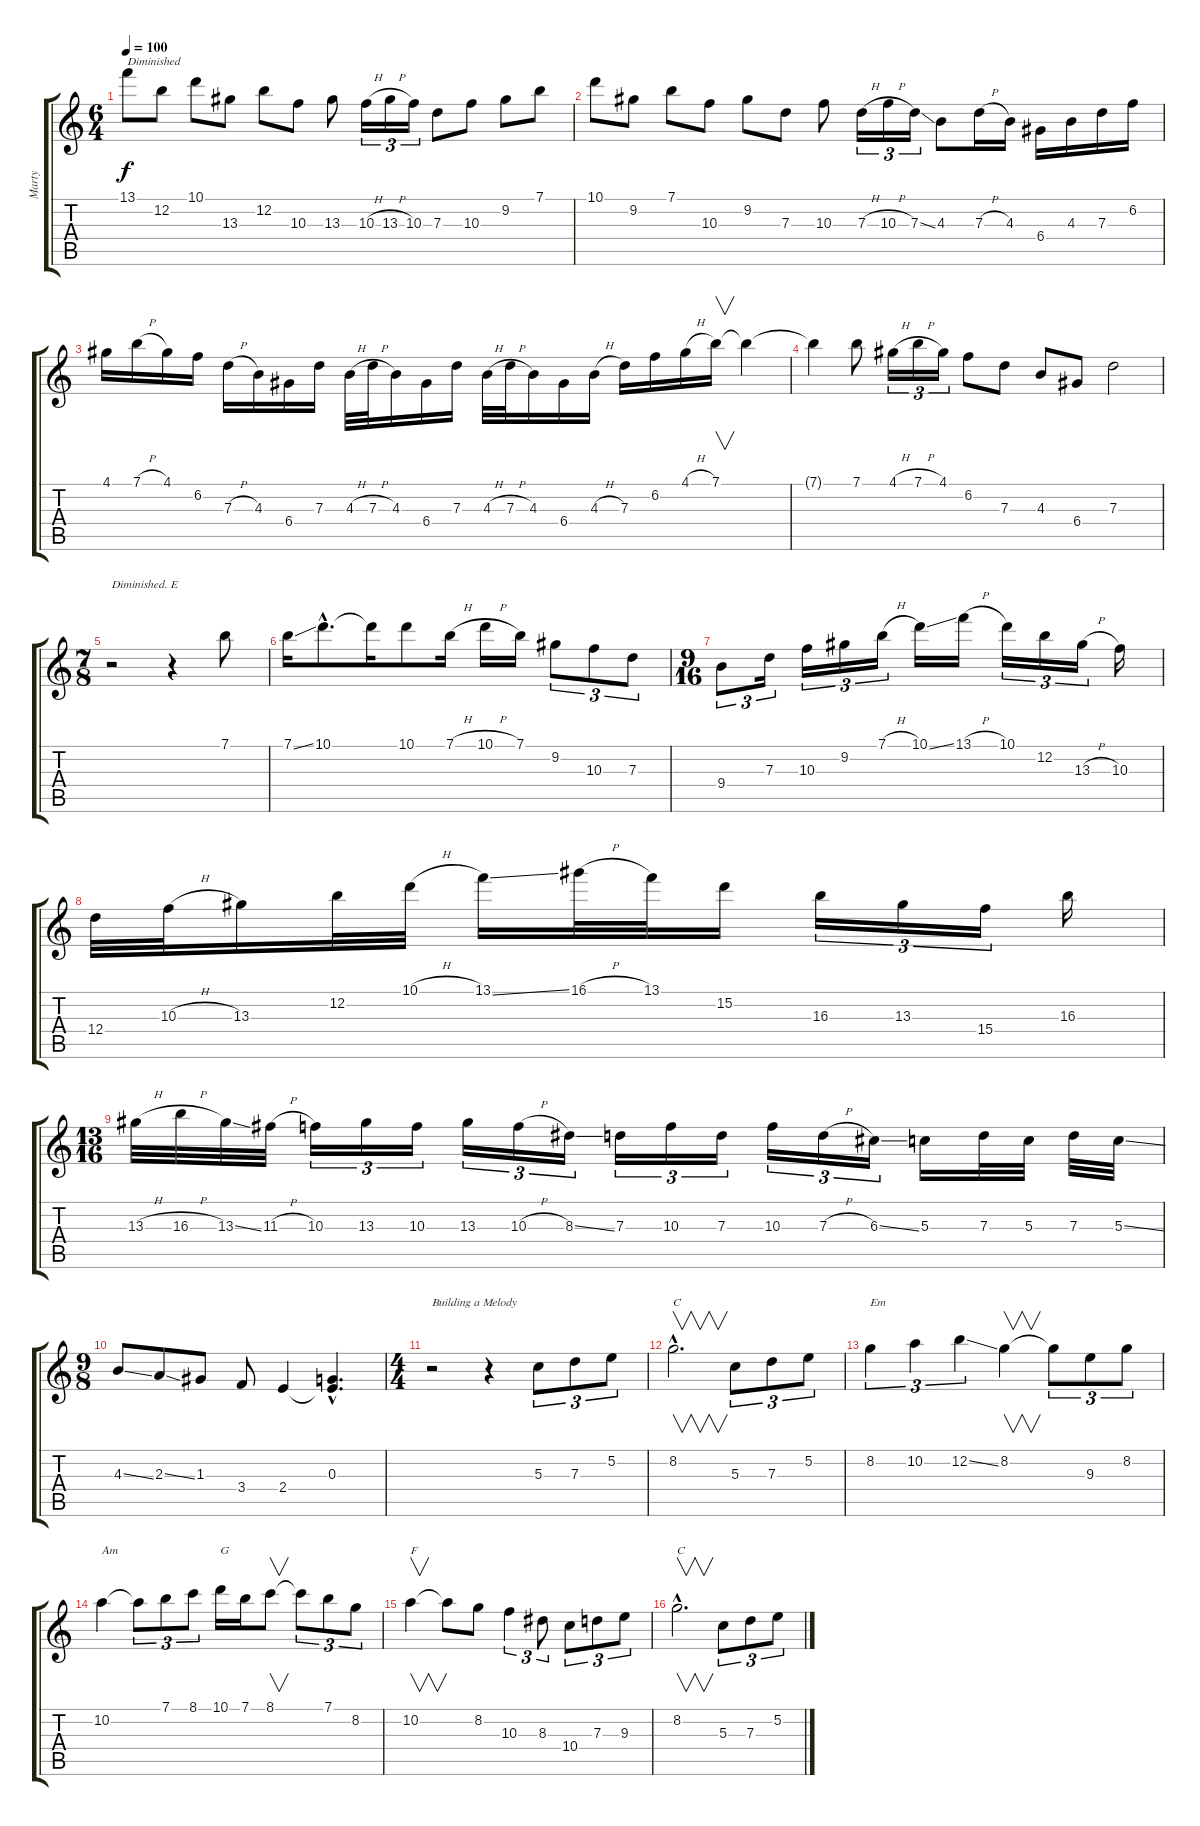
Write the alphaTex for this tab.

\track ("Marty" "Marty") {instrument distortionguitar}
\staff {score tabs}
\tuning (E4 B3 G3 D3 A2 E2) {hide}
\ts (6 4)
\tempo 100
\clef g2
\ks c
13.1.8{txt "Diminished" dy f} 12.2.8 10.1.8 13.3.8 12.2.8 10.3.8 13.3.8 10.3{h}.16{tu (3 2)} 13.3{h}.16{tu (3 2)} 10.3.16{tu (3 2)} 7.3.8 10.3.8 9.2.8 7.1.8 |
10.1.8 9.2.8 7.1.8 10.3.8 9.2.8 7.3.8 10.3.8 7.3{h}.16{tu (3 2)} 10.3{h}.16{tu (3 2)} 7.3{ss}.16{tu (3 2)} 4.3.8 7.3{h}.16 4.3.16 6.4.16 4.3.16 7.3.16 6.2.16 |
4.1.16 7.1{h}.16 4.1.16 6.2.16 7.3{h}.16 4.3.16 6.4.16 7.3.16 4.3{h}.32 7.3{h}.32 4.3.16 6.4.16 7.3.16 4.3{h}.32 7.3{h}.32 4.3.16 6.4.16 4.3{h}.16 7.3.16 6.2.16 4.1{h}.16 7.1.16{v} 7.1{t}.4 |
7.1{t}.4 7.1.8 4.1{h}.16{tu (3 2)} 7.1{h}.16{tu (3 2)} 4.1.16{tu (3 2)} 6.2.8 7.3.8 4.3.8 6.4.8 7.3.2 |
\ts (7 8)
r.2{txt "Diminished. E"} r.4 7.1.8 |
7.1{ss}.16 10.1{hac}.8{d} 10.1{t}.16 10.1.8 7.1{h}.16 10.1{h}.16 7.1.16 9.2.8{tu (3 2)} 10.3.8{tu (3 2)} 7.3.8{tu (3 2)} |
\ts (9 16)
9.4.8{tu (3 2)} 7.3.16{tu (3 2)} 10.3.16{tu (3 2)} 9.2.16{tu (3 2)} 7.1{h}.16{tu (3 2)} 10.1{ss}.16 13.1{h}.16 10.1.16{tu (3 2)} 12.2.16{tu (3 2)} 13.3{h}.16{tu (3 2)} 10.3.16 |
12.4.32 10.3{h}.32 13.3.16 12.2.32 10.1{h}.32 13.1{ss}.16 16.1{h}.32 13.1.32 15.2.16 16.3.16{tu (3 2)} 13.3.16{tu (3 2)} 15.4.16{tu (3 2)} 16.3.16 |
\ts (13 16)
13.3{h}.32 16.3{h}.32 13.3{ss}.32 11.3{h}.32 10.3.16{tu (3 2)} 13.3.16{tu (3 2)} 10.3.16{tu (3 2)} 13.3.16{tu (3 2)} 10.3{h}.16{tu (3 2)} 8.3{ss}.16{tu (3 2)} 7.3.16{tu (3 2)} 10.3.16{tu (3 2)} 7.3.16{tu (3 2)} 10.3.16{tu (3 2)} 7.3{h}.16{tu (3 2)} 6.3{ss}.16{tu (3 2)} 5.3.16 7.3.32 5.3.32 7.3.32 5.3{ss}.32 |
\ts (9 8)
4.3{ss}.8 2.3{ss}.8 1.3.8 3.4.8 2.4.4 (0.3{hac} 2.4{hac t}).4{d} |
\ts (4 4)
r.2{txt "Building a Melody"} r.4 5.3.8{tu (3 2)} 7.3.8{tu (3 2)} 5.2.8{tu (3 2)} |
8.2{hac}.2{v d txt "C"} 5.3.8{tu (3 2)} 7.3.8{tu (3 2)} 5.2.8{tu (3 2)} |
8.2.4{tu (3 2) txt "Em"} 10.2.4{tu (3 2)} 12.2{ss}.4{tu (3 2)} 8.2.4{v} 8.2{t}.8{tu (3 2)} 9.3.8{tu (3 2)} 8.2.8{tu (3 2)} |
10.2.4{txt "Am"} 10.2{t}.8{tu (3 2)} 7.1.8{tu (3 2)} 8.1.8{tu (3 2)} 10.1.16{txt "G"} 7.1.16 8.1.8{v} 8.1{t}.8{tu (3 2)} 7.1.8{tu (3 2)} 8.2.8{tu (3 2)} |
10.2.4{v txt "F"} 10.2{t}.8 8.2.8 10.3.4{tu (3 2)} 8.3.8{tu (3 2)} 10.4.8{tu (3 2)} 7.3.8{tu (3 2)} 9.3.8{tu (3 2)} |
8.2{hac}.2{v d txt "C"} 5.3.8{tu (3 2)} 7.3.8{tu (3 2)} 5.2.8{tu (3 2)}
